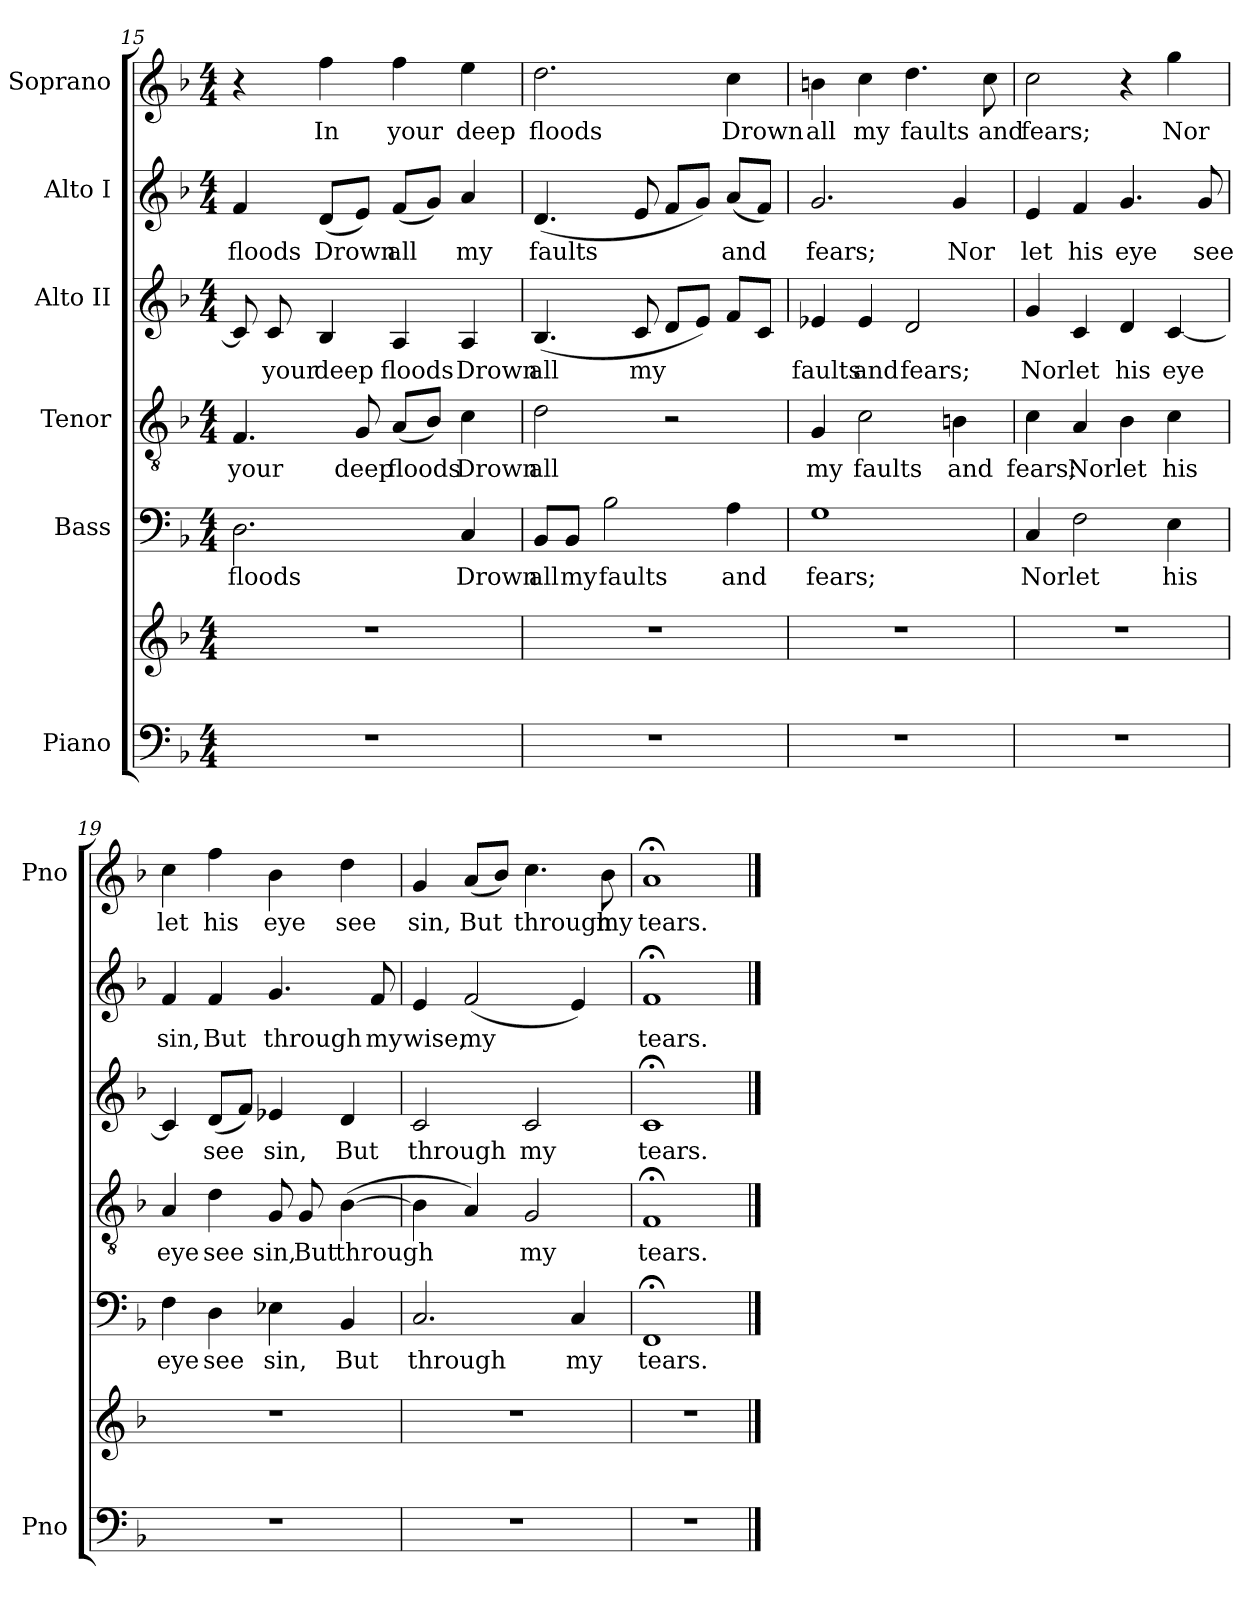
**kern	**kern	**kern	**text	**kern	**text	**kern	**text	**kern	**text	**kern	**text
*part6	*part6	*part5	*part5	*part4	*part4	*part3	*part3	*part2	*part2	*part1	*part1
*staff7	*staff6	*staff5	*staff5	*staff4	*staff4	*staff3	*staff3	*staff2	*staff2	*staff1	*staff1
*I"Piano	*	*I"Bass	*	*I"Tenor	*	*I"Alto II	*	*I"Alto I	*	*I"Soprano	*
*I'Pno	*	*	*	*	*	*	*	*	*	*I'Pno	*
!!LO:LB:g=z
*clefF4	*clefG2	*clefF4	*	*clefGv2	*	*clefG2	*	*clefG2	*	*clefG2	*
*k[b-]	*k[b-]	*k[b-]	*	*k[b-]	*	*k[b-]	*	*k[b-]	*	*k[b-]	*
*F:	*F:	*F:	*	*F:	*	*F:	*	*F:	*	*F:	*
*M4/4	*M4/4	*M4/4	*	*M4/4	*	*M4/4	*	*M4/4	*	*M4/4	*
=15	=15	=15	=15	=15	=15	=15	=15	=15	=15	=15	=15
1r	1r	2.D\	floods	4.F/	your	8c/]	.	4f/	floods	4r	.
.	.	.	.	.	.	8c/	your	.	.	.	.
.	.	.	.	.	.	4B-/	deep	(8d/L	Drown	4ff\	In
.	.	.	.	8G/	deep	.	.	8e/J)	.	.	.
.	.	.	.	(8A/L	floods	4A/	floods	(8f/L	all	4ff\	your
.	.	.	.	8B-/J)	.	.	.	8g/J)	.	.	.
.	.	4C/	Drown	4c\	Drown	4A/	Drown	4a/	my	4ee\	deep
=16	=16	=16	=16	=16	=16	=16	=16	=16	=16	=16	=16
1r	1r	8BB-/L	all	2d\	all	(4.B-/	all	(4.d/	faults	2.dd\	floods
.	.	8BB-/J	my	.	.	.	.	.	.	.	.
.	.	2B-\	faults	.	.	.	.	.	.	.	.
.	.	.	.	.	.	8c/	my	8e/	.	.	.
.	.	.	.	2r	.	8d/L	.	8f/L	.	.	.
.	.	.	.	.	.	8e/J)	.	8g/J)	.	.	.
.	.	4A\	and	.	.	8f/L	.	(8a/L	and	4cc\	Drown
.	.	.	.	.	.	8c/J	.	8f/J)	.	.	.
=17	=17	=17	=17	=17	=17	=17	=17	=17	=17	=17	=17
1r	1r	1G	fears;	4G/	my	4e-X/	faults	2.g/	fears;	4bn\	all
.	.	.	.	2c\	faults	4e-/	and	.	.	4cc\	my
.	.	.	.	.	.	2d/	fears;	.	.	4.dd\	faults
.	.	.	.	4Bn\	and	.	.	4g/	Nor	.	.
.	.	.	.	.	.	.	.	.	.	8cc\	and
!!LO:LB:g=z
=18	=18	=18	=18	=18	=18	=18	=18	=18	=18	=18	=18
1r	1r	4C/	Nor	4c\	fears;	4g/	Nor	4e/	let	2cc\	fears;
.	.	2F\	let	4A/	Nor	4c/	let	4f/	his	.	.
.	.	.	.	4B-\	let	4d/	his	4.g/	eye	4r	.
.	.	4E\	his	4c\	his	[4c/	eye	.	.	4gg\	Nor
.	.	.	.	.	.	.	.	8g/	see	.	.
=19	=19	=19	=19	=19	=19	=19	=19	=19	=19	=19	=19
1r	1r	4F\	eye	4A/	eye	4c/]	.	4f/	sin,	4cc\	let
.	.	4D\	see	4d\	see	(8d/L	see	4f/	But	4ff\	his
.	.	.	.	.	.	8f/J)	.	.	.	.	.
.	.	4E-X\	sin,	8G/	sin,	4e-X/	sin,	4.g/	through	4b-\	eye
.	.	.	.	8G/	But	.	.	.	.	.	.
.	.	4BB-/	But	([4B-\	through	4d/	But	.	.	4dd\	see
.	.	.	.	.	.	.	.	8f/	my	.	.
=20	=20	=20	=20	=20	=20	=20	=20	=20	=20	=20	=20
1r	1r	2.C/	through	4B-\]	.	2c/	through	4e/	wise,	4g/	sin,
.	.	.	.	4A/)	.	.	.	(2f/	my	(8a/L	But
.	.	.	.	.	.	.	.	.	.	8b-/J)	.
.	.	.	.	2G/	my	2c/	my	.	.	4.cc\	through
.	.	4C/	my	.	.	.	.	4e/)	.	.	.
.	.	.	.	.	.	.	.	.	.	8b-\	my
=21	=21	=21	=21	=21	=21	=21	=21	=21	=21	=21	=21
1r	1r	1FF;<	tears.	1F;<	tears.	1c;<	tears.	1f;<	tears.	1a;<	tears.
==	==	==	==	==	==	==	==	==	==	==	==
*-	*-	*-	*-	*-	*-	*-	*-	*-	*-	*-	*-
